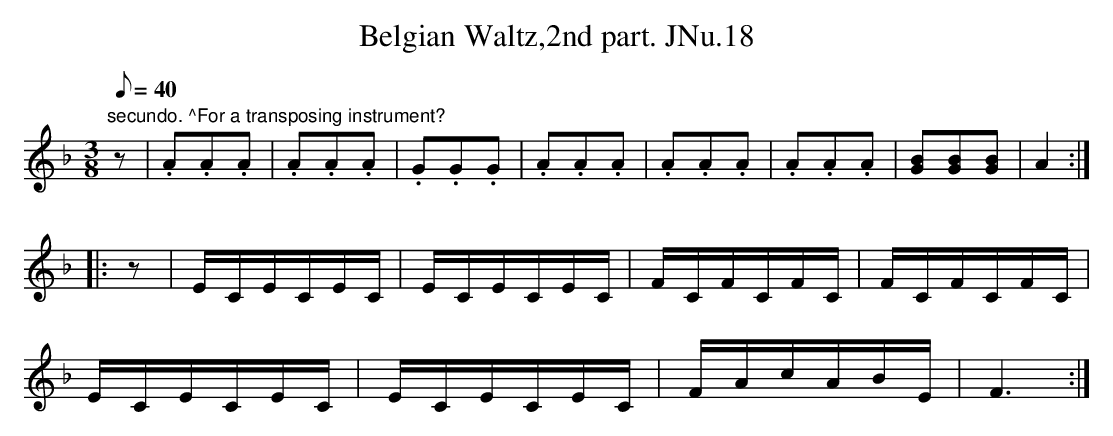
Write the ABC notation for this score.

X:1
T:Belgian Waltz,2nd part. JNu.18
M:3/8
L:1/8
Q:40
K:F
"secundo. ^For a transposing instrument?"z|.A.A.A|.A.A.A|.G.G.G|.A.A.A|\
.A.A.A|.A.A.A|[.GB][.GB][.GB]|A2:|
|:z|E/C/E/C/E/C/|E/C/E/C/E/C/|F/C/F/C/F/C/|F/C/F/C/F/C/|
E/C/E/C/E/C/|E/C/E/C/E/C/|F/A/c/A/B/E/|F3:|
